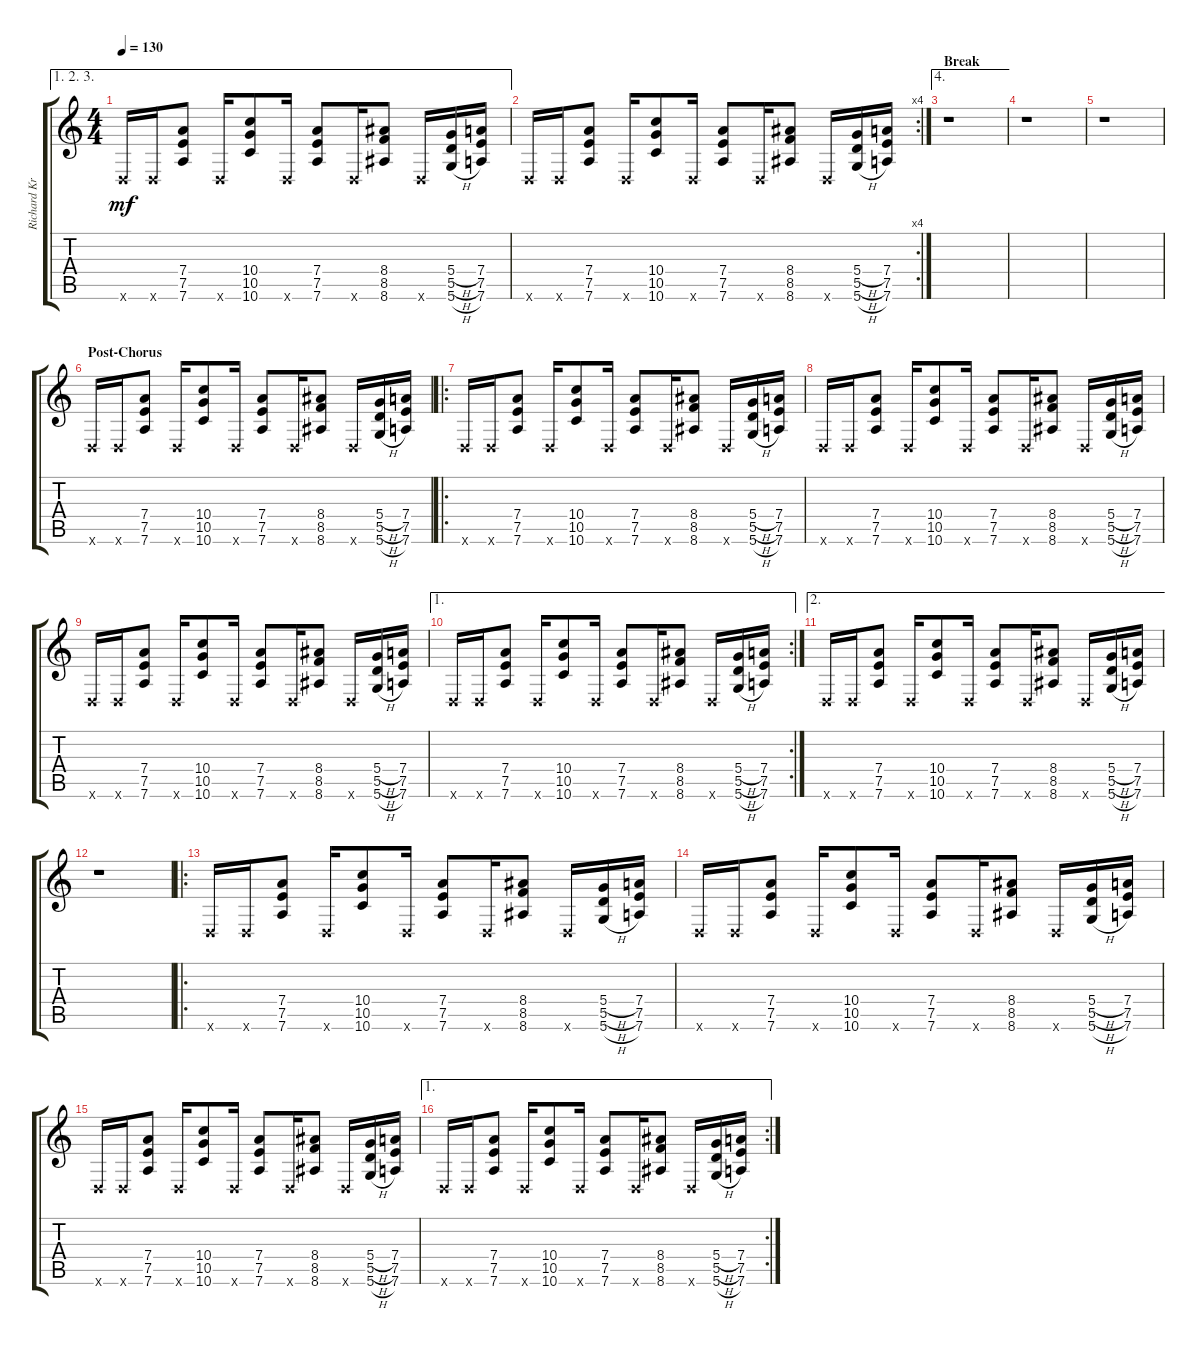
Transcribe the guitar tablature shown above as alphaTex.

\track ("Richard Kruspe (Right stereo)" "Richard Kr") {instrument distortionguitar}
\staff {score tabs}
\tuning (E4 B3 G3 D3 A2 D2) {hide}
\ae (1 2 3)
\ts (4 4)
\tempo 130
\clef g2
\ks c
0.6{x}.16{dy mf} 0.6{x}.16 (7.4 7.5 7.6).8 0.6{x}.16 (10.4 10.5 10.6).8 0.6{x}.16 (7.4 7.5 7.6).8 0.6{x}.16 (8.4 8.5 8.6).8 0.6{x}.16 (5.4{h} 5.5{h} 5.6{h}).16 (7.4 7.5 7.6).16 |
\rc 4
0.6{x}.16 0.6{x}.16 (7.4 7.5 7.6).8 0.6{x}.16 (10.4 10.5 10.6).8 0.6{x}.16 (7.4 7.5 7.6).8 0.6{x}.16 (8.4 8.5 8.6).8 0.6{x}.16 (5.4{h} 5.5{h} 5.6{h}).16 (7.4 7.5 7.6).16 |
\ae 4
\section ("" "Break")
r.1 |
r.1 |
r.1 |
\section ("" "Post-Chorus")
0.6{x}.16 0.6{x}.16 (7.4 7.5 7.6).8 0.6{x}.16 (10.4 10.5 10.6).8 0.6{x}.16 (7.4 7.5 7.6).8 0.6{x}.16 (8.4 8.5 8.6).8 0.6{x}.16 (5.4{h} 5.5{h} 5.6{h}).16 (7.4 7.5 7.6).16 |
\ro
0.6{x}.16 0.6{x}.16 (7.4 7.5 7.6).8 0.6{x}.16 (10.4 10.5 10.6).8 0.6{x}.16 (7.4 7.5 7.6).8 0.6{x}.16 (8.4 8.5 8.6).8 0.6{x}.16 (5.4{h} 5.5{h} 5.6{h}).16 (7.4 7.5 7.6).16 |
0.6{x}.16 0.6{x}.16 (7.4 7.5 7.6).8 0.6{x}.16 (10.4 10.5 10.6).8 0.6{x}.16 (7.4 7.5 7.6).8 0.6{x}.16 (8.4 8.5 8.6).8 0.6{x}.16 (5.4{h} 5.5{h} 5.6{h}).16 (7.4 7.5 7.6).16 |
0.6{x}.16 0.6{x}.16 (7.4 7.5 7.6).8 0.6{x}.16 (10.4 10.5 10.6).8 0.6{x}.16 (7.4 7.5 7.6).8 0.6{x}.16 (8.4 8.5 8.6).8 0.6{x}.16 (5.4{h} 5.5{h} 5.6{h}).16 (7.4 7.5 7.6).16 |
\ae 1
\rc 2
0.6{x}.16 0.6{x}.16 (7.4 7.5 7.6).8 0.6{x}.16 (10.4 10.5 10.6).8 0.6{x}.16 (7.4 7.5 7.6).8 0.6{x}.16 (8.4 8.5 8.6).8 0.6{x}.16 (5.4{h} 5.5{h} 5.6{h}).16 (7.4 7.5 7.6).16 |
\ae 2
0.6{x}.16 0.6{x}.16 (7.4 7.5 7.6).8 0.6{x}.16 (10.4 10.5 10.6).8 0.6{x}.16 (7.4 7.5 7.6).8 0.6{x}.16 (8.4 8.5 8.6).8 0.6{x}.16 (5.4{h} 5.5{h} 5.6{h}).16 (7.4 7.5 7.6).16 |
r.1 |
\ro
0.6{x}.16 0.6{x}.16 (7.4 7.5 7.6).8 0.6{x}.16 (10.4 10.5 10.6).8 0.6{x}.16 (7.4 7.5 7.6).8 0.6{x}.16 (8.4 8.5 8.6).8 0.6{x}.16 (5.4{h} 5.5{h} 5.6{h}).16 (7.4 7.5 7.6).16 |
0.6{x}.16 0.6{x}.16 (7.4 7.5 7.6).8 0.6{x}.16 (10.4 10.5 10.6).8 0.6{x}.16 (7.4 7.5 7.6).8 0.6{x}.16 (8.4 8.5 8.6).8 0.6{x}.16 (5.4{h} 5.5{h} 5.6{h}).16 (7.4 7.5 7.6).16 |
0.6{x}.16 0.6{x}.16 (7.4 7.5 7.6).8 0.6{x}.16 (10.4 10.5 10.6).8 0.6{x}.16 (7.4 7.5 7.6).8 0.6{x}.16 (8.4 8.5 8.6).8 0.6{x}.16 (5.4{h} 5.5{h} 5.6{h}).16 (7.4 7.5 7.6).16 |
\ae 1
\rc 2
0.6{x}.16 0.6{x}.16 (7.4 7.5 7.6).8 0.6{x}.16 (10.4 10.5 10.6).8 0.6{x}.16 (7.4 7.5 7.6).8 0.6{x}.16 (8.4 8.5 8.6).8 0.6{x}.16 (5.4{h} 5.5{h} 5.6{h}).16 (7.4 7.5 7.6).16
